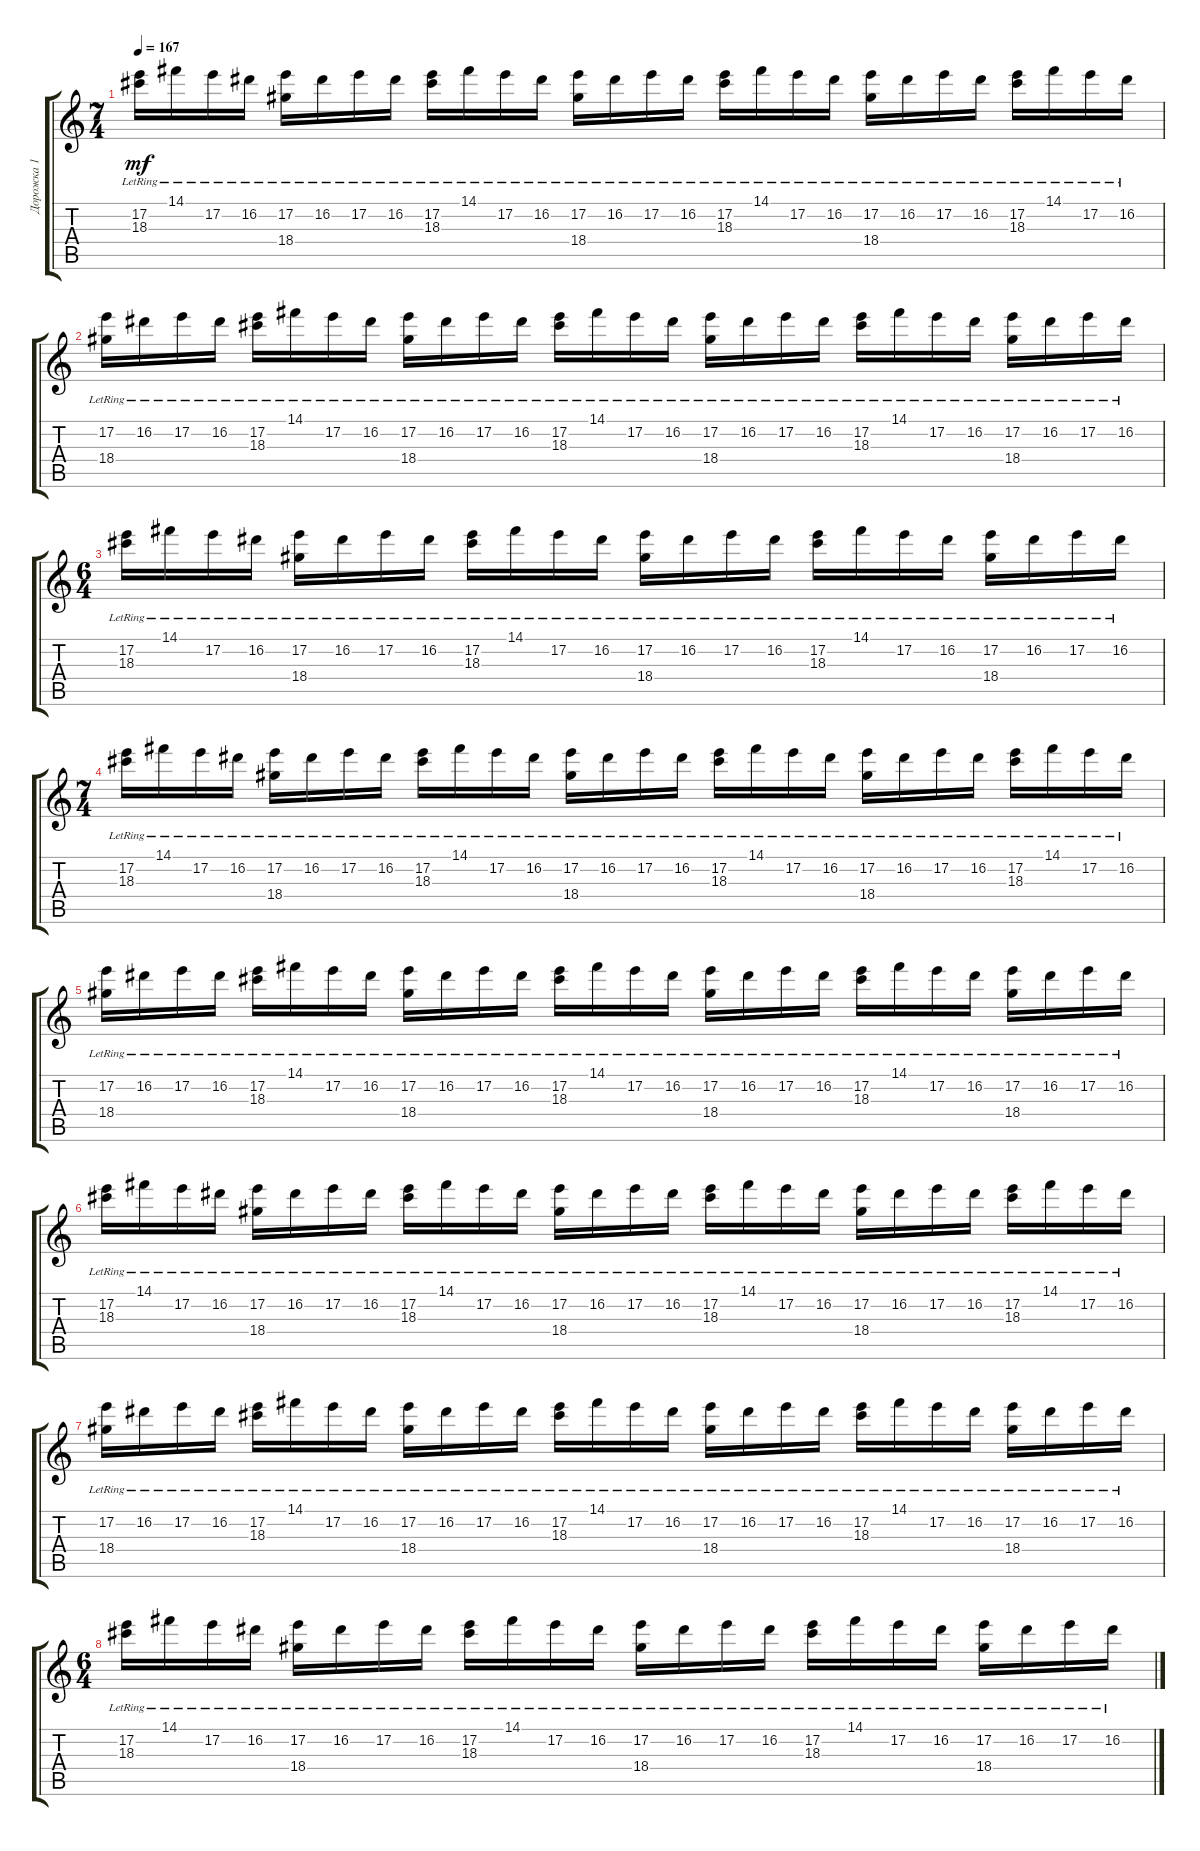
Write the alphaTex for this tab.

\track ("Дорожка 1" "Дорожка 1") {instrument electricguitarmuted}
\staff {score tabs}
\tuning (E4 B3 G3 D3 A2 E2) {hide}
\ts (7 4)
\tempo 167
\clef g2
\ks c
(17.2{lr} 18.3{lr}).16{dy mf} 14.1{lr}.16 17.2{lr}.16 16.2{lr}.16 (17.2{lr} 18.4{lr}).16 16.2{lr}.16 17.2{lr}.16 16.2{lr}.16 (17.2{lr} 18.3{lr}).16 14.1{lr}.16 17.2{lr}.16 16.2{lr}.16 (17.2{lr} 18.4{lr}).16 16.2{lr}.16 17.2{lr}.16 16.2{lr}.16 (17.2{lr} 18.3{lr}).16 14.1{lr}.16 17.2{lr}.16 16.2{lr}.16 (17.2{lr} 18.4{lr}).16 16.2{lr}.16 17.2{lr}.16 16.2{lr}.16 (17.2{lr} 18.3{lr}).16 14.1{lr}.16 17.2{lr}.16 16.2{lr}.16 |
(17.2{lr} 18.4{lr}).16 16.2{lr}.16 17.2{lr}.16 16.2{lr}.16 (17.2{lr} 18.3{lr}).16 14.1{lr}.16 17.2{lr}.16 16.2{lr}.16 (17.2{lr} 18.4{lr}).16 16.2{lr}.16 17.2{lr}.16 16.2{lr}.16 (17.2{lr} 18.3{lr}).16 14.1{lr}.16 17.2{lr}.16 16.2{lr}.16 (17.2{lr} 18.4{lr}).16 16.2{lr}.16 17.2{lr}.16 16.2{lr}.16 (17.2{lr} 18.3{lr}).16 14.1{lr}.16 17.2{lr}.16 16.2{lr}.16 (17.2{lr} 18.4{lr}).16 16.2{lr}.16 17.2{lr}.16 16.2{lr}.16 |
\ts (6 4)
(17.2{lr} 18.3{lr}).16 14.1{lr}.16 17.2{lr}.16 16.2{lr}.16 (17.2{lr} 18.4{lr}).16 16.2{lr}.16 17.2{lr}.16 16.2{lr}.16 (17.2{lr} 18.3{lr}).16 14.1{lr}.16 17.2{lr}.16 16.2{lr}.16 (17.2{lr} 18.4{lr}).16 16.2{lr}.16 17.2{lr}.16 16.2{lr}.16 (17.2{lr} 18.3{lr}).16 14.1{lr}.16 17.2{lr}.16 16.2{lr}.16 (17.2{lr} 18.4{lr}).16 16.2{lr}.16 17.2{lr}.16 16.2{lr}.16 |
\ts (7 4)
(17.2{lr} 18.3{lr}).16 14.1{lr}.16 17.2{lr}.16 16.2{lr}.16 (17.2{lr} 18.4{lr}).16 16.2{lr}.16 17.2{lr}.16 16.2{lr}.16 (17.2{lr} 18.3{lr}).16 14.1{lr}.16 17.2{lr}.16 16.2{lr}.16 (17.2{lr} 18.4{lr}).16 16.2{lr}.16 17.2{lr}.16 16.2{lr}.16 (17.2{lr} 18.3{lr}).16 14.1{lr}.16 17.2{lr}.16 16.2{lr}.16 (17.2{lr} 18.4{lr}).16 16.2{lr}.16 17.2{lr}.16 16.2{lr}.16 (17.2{lr} 18.3{lr}).16 14.1{lr}.16 17.2{lr}.16 16.2{lr}.16 |
(17.2{lr} 18.4{lr}).16 16.2{lr}.16 17.2{lr}.16 16.2{lr}.16 (17.2{lr} 18.3{lr}).16 14.1{lr}.16 17.2{lr}.16 16.2{lr}.16 (17.2{lr} 18.4{lr}).16 16.2{lr}.16 17.2{lr}.16 16.2{lr}.16 (17.2{lr} 18.3{lr}).16 14.1{lr}.16 17.2{lr}.16 16.2{lr}.16 (17.2{lr} 18.4{lr}).16 16.2{lr}.16 17.2{lr}.16 16.2{lr}.16 (17.2{lr} 18.3{lr}).16 14.1{lr}.16 17.2{lr}.16 16.2{lr}.16 (17.2{lr} 18.4{lr}).16 16.2{lr}.16 17.2{lr}.16 16.2{lr}.16 |
(17.2{lr} 18.3{lr}).16 14.1{lr}.16 17.2{lr}.16 16.2{lr}.16 (17.2{lr} 18.4{lr}).16 16.2{lr}.16 17.2{lr}.16 16.2{lr}.16 (17.2{lr} 18.3{lr}).16 14.1{lr}.16 17.2{lr}.16 16.2{lr}.16 (17.2{lr} 18.4{lr}).16 16.2{lr}.16 17.2{lr}.16 16.2{lr}.16 (17.2{lr} 18.3{lr}).16 14.1{lr}.16 17.2{lr}.16 16.2{lr}.16 (17.2{lr} 18.4{lr}).16 16.2{lr}.16 17.2{lr}.16 16.2{lr}.16 (17.2{lr} 18.3{lr}).16 14.1{lr}.16 17.2{lr}.16 16.2{lr}.16 |
(17.2{lr} 18.4{lr}).16 16.2{lr}.16 17.2{lr}.16 16.2{lr}.16 (17.2{lr} 18.3{lr}).16 14.1{lr}.16 17.2{lr}.16 16.2{lr}.16 (17.2{lr} 18.4{lr}).16 16.2{lr}.16 17.2{lr}.16 16.2{lr}.16 (17.2{lr} 18.3{lr}).16 14.1{lr}.16 17.2{lr}.16 16.2{lr}.16 (17.2{lr} 18.4{lr}).16 16.2{lr}.16 17.2{lr}.16 16.2{lr}.16 (17.2{lr} 18.3{lr}).16 14.1{lr}.16 17.2{lr}.16 16.2{lr}.16 (17.2{lr} 18.4{lr}).16 16.2{lr}.16 17.2{lr}.16 16.2{lr}.16 |
\ts (6 4)
(17.2{lr} 18.3{lr}).16 14.1{lr}.16 17.2{lr}.16 16.2{lr}.16 (17.2{lr} 18.4{lr}).16 16.2{lr}.16 17.2{lr}.16 16.2{lr}.16 (17.2{lr} 18.3{lr}).16 14.1{lr}.16 17.2{lr}.16 16.2{lr}.16 (17.2{lr} 18.4{lr}).16 16.2{lr}.16 17.2{lr}.16 16.2{lr}.16 (17.2{lr} 18.3{lr}).16 14.1{lr}.16 17.2{lr}.16 16.2{lr}.16 (17.2{lr} 18.4{lr}).16 16.2{lr}.16 17.2{lr}.16 16.2{lr}.16
